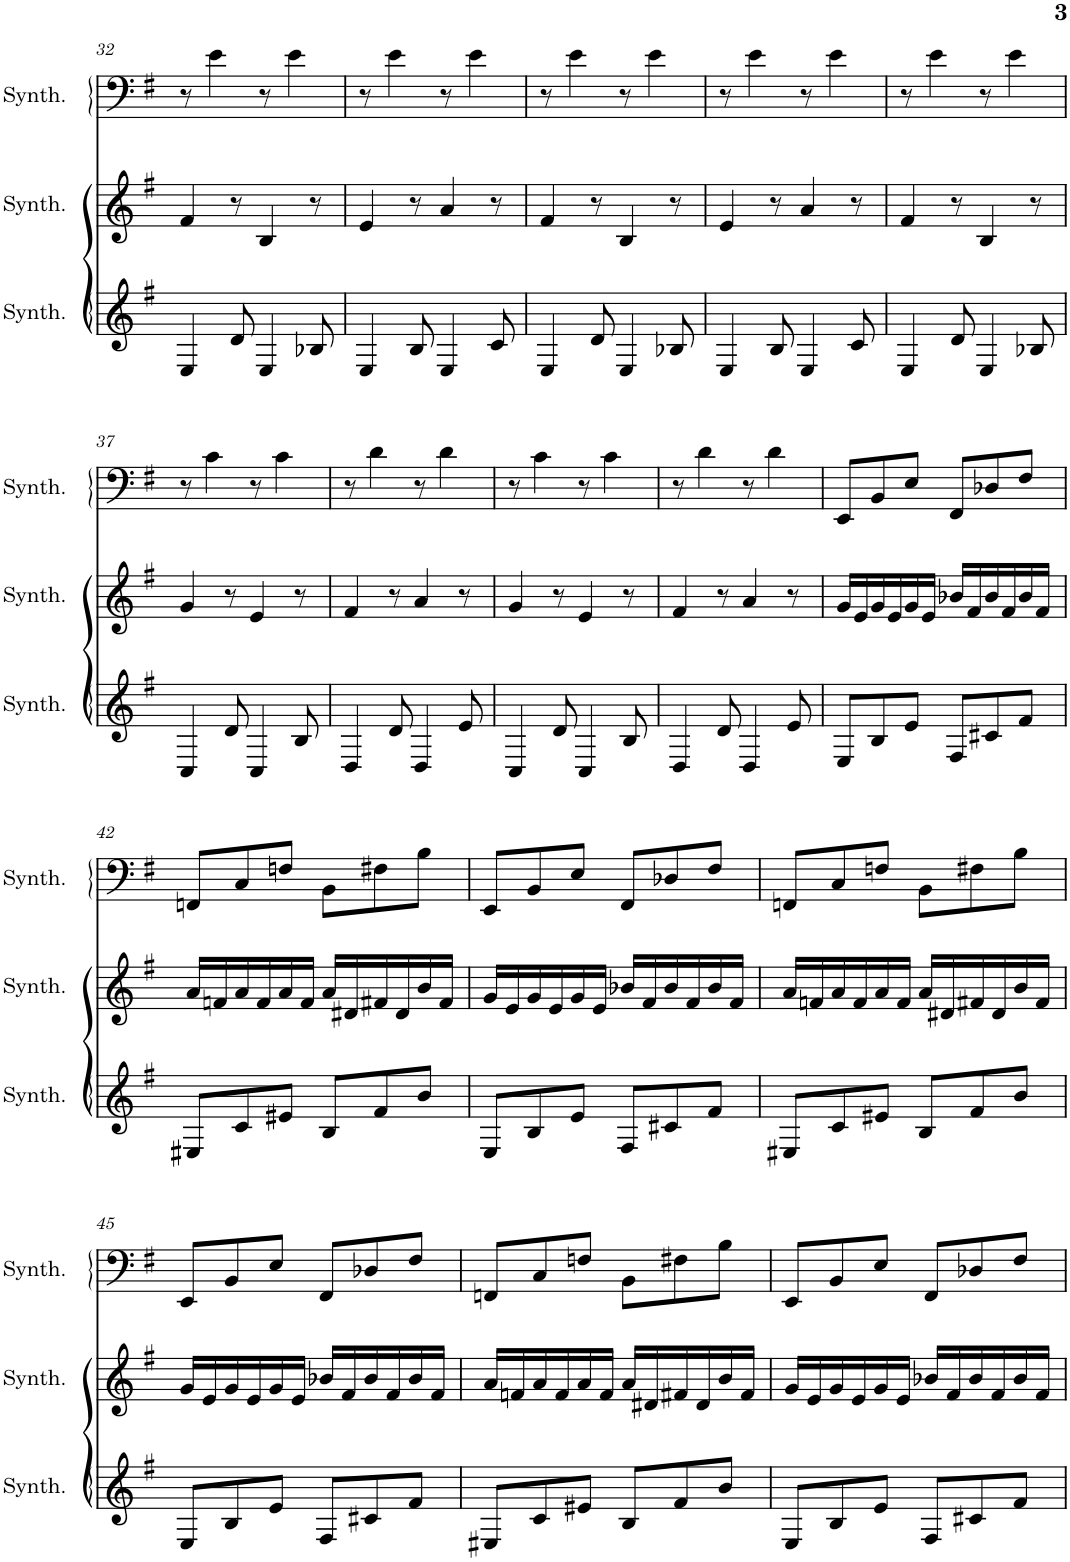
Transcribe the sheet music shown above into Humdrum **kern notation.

**kern	**kern	**kern
*part3	*part2	*part1
*staff3	*staff2	*staff1
*I"Saw Synthesizer	*I"Saw Synthesizer	*I"Saw Synthesizer
*I'Synth.	*I'Synth.	*I'Synth.
!!LO:PB:g=z
*clefG2	*clefG2	*clefF4
*k[f#]	*k[f#]	*k[f#]
*M6/8	*M6/8	*M6/8
=32	=32	=32
4E/	4f#/	8r
.	.	4e\
8d/	8r	.
4E/	4B/	8r
.	.	4e\
8B-X/	8r	.
=33	=33	=33
4E/	4e/	8r
.	.	4e\
8B/	8r	.
4E/	4a/	8r
.	.	4e\
8c/	8r	.
=34	=34	=34
4E/	4f#/	8r
.	.	4e\
8d/	8r	.
4E/	4B/	8r
.	.	4e\
8B-X/	8r	.
=35	=35	=35
4E/	4e/	8r
.	.	4e\
8B/	8r	.
4E/	4a/	8r
.	.	4e\
8c/	8r	.
=36	=36	=36
4E/	4f#/	8r
.	.	4e\
8d/	8r	.
4E/	4B/	8r
.	.	4e\
8B-X/	8r	.
!!LO:LB:g=z
=37	=37	=37
4C/	4g/	8r
.	.	4c\
8d/	8r	.
4C/	4e/	8r
.	.	4c\
8B/	8r	.
=38	=38	=38
4D/	4f#/	8r
.	.	4d\
8d/	8r	.
4D/	4a/	8r
.	.	4d\
8e/	8r	.
=39	=39	=39
4C/	4g/	8r
.	.	4c\
8d/	8r	.
4C/	4e/	8r
.	.	4c\
8B/	8r	.
=40	=40	=40
4D/	4f#/	8r
.	.	4d\
8d/	8r	.
4D/	4a/	8r
.	.	4d\
8e/	8r	.
=41	=41	=41
8E/L	16g/LL	8EE/L
.	16e/	.
8B/	16g/	8BB/
.	16e/	.
8e/J	16g/	8E/J
.	16e/JJ	.
8F#/L	16b-X/LL	8FF#/L
.	16f#/	.
8c#X/	16b-/	8D-X/
.	16f#/	.
8f#/J	16b-/	8F#/J
.	16f#/JJ	.
!!LO:LB:g=z
=42	=42	=42
8E#X/L	16a/LL	8FFn/L
.	16fn/	.
8c/	16a/	8C/
.	16f/	.
8e#X/J	16a/	8Fn/J
.	16f/JJ	.
8B/L	16a/LL	8BB\L
.	16d#X/	.
8f#/	16f#X/	8F#X\
.	16d#/	.
8b/J	16b/	8B\J
.	16f#/JJ	.
=43	=43	=43
8E/L	16g/LL	8EE/L
.	16e/	.
8B/	16g/	8BB/
.	16e/	.
8e/J	16g/	8E/J
.	16e/JJ	.
8F#/L	16b-X/LL	8FF#/L
.	16f#/	.
8c#X/	16b-/	8D-X/
.	16f#/	.
8f#/J	16b-/	8F#/J
.	16f#/JJ	.
=44	=44	=44
8E#X/L	16a/LL	8FFn/L
.	16fn/	.
8c/	16a/	8C/
.	16f/	.
8e#X/J	16a/	8Fn/J
.	16f/JJ	.
8B/L	16a/LL	8BB\L
.	16d#X/	.
8f#/	16f#X/	8F#X\
.	16d#/	.
8b/J	16b/	8B\J
.	16f#/JJ	.
!!LO:LB:g=z
=45	=45	=45
8E/L	16g/LL	8EE/L
.	16e/	.
8B/	16g/	8BB/
.	16e/	.
8e/J	16g/	8E/J
.	16e/JJ	.
8F#/L	16b-X/LL	8FF#/L
.	16f#/	.
8c#X/	16b-/	8D-X/
.	16f#/	.
8f#/J	16b-/	8F#/J
.	16f#/JJ	.
=46	=46	=46
8E#X/L	16a/LL	8FFn/L
.	16fn/	.
8c/	16a/	8C/
.	16f/	.
8e#X/J	16a/	8Fn/J
.	16f/JJ	.
8B/L	16a/LL	8BB\L
.	16d#X/	.
8f#/	16f#X/	8F#X\
.	16d#/	.
8b/J	16b/	8B\J
.	16f#/JJ	.
=47	=47	=47
8E/L	16g/LL	8EE/L
.	16e/	.
8B/	16g/	8BB/
.	16e/	.
8e/J	16g/	8E/J
.	16e/JJ	.
8F#/L	16b-X/LL	8FF#/L
.	16f#/	.
8c#X/	16b-/	8D-X/
.	16f#/	.
8f#/J	16b-/	8F#/J
.	16f#/JJ	.
=	=	=
*-	*-	*-
